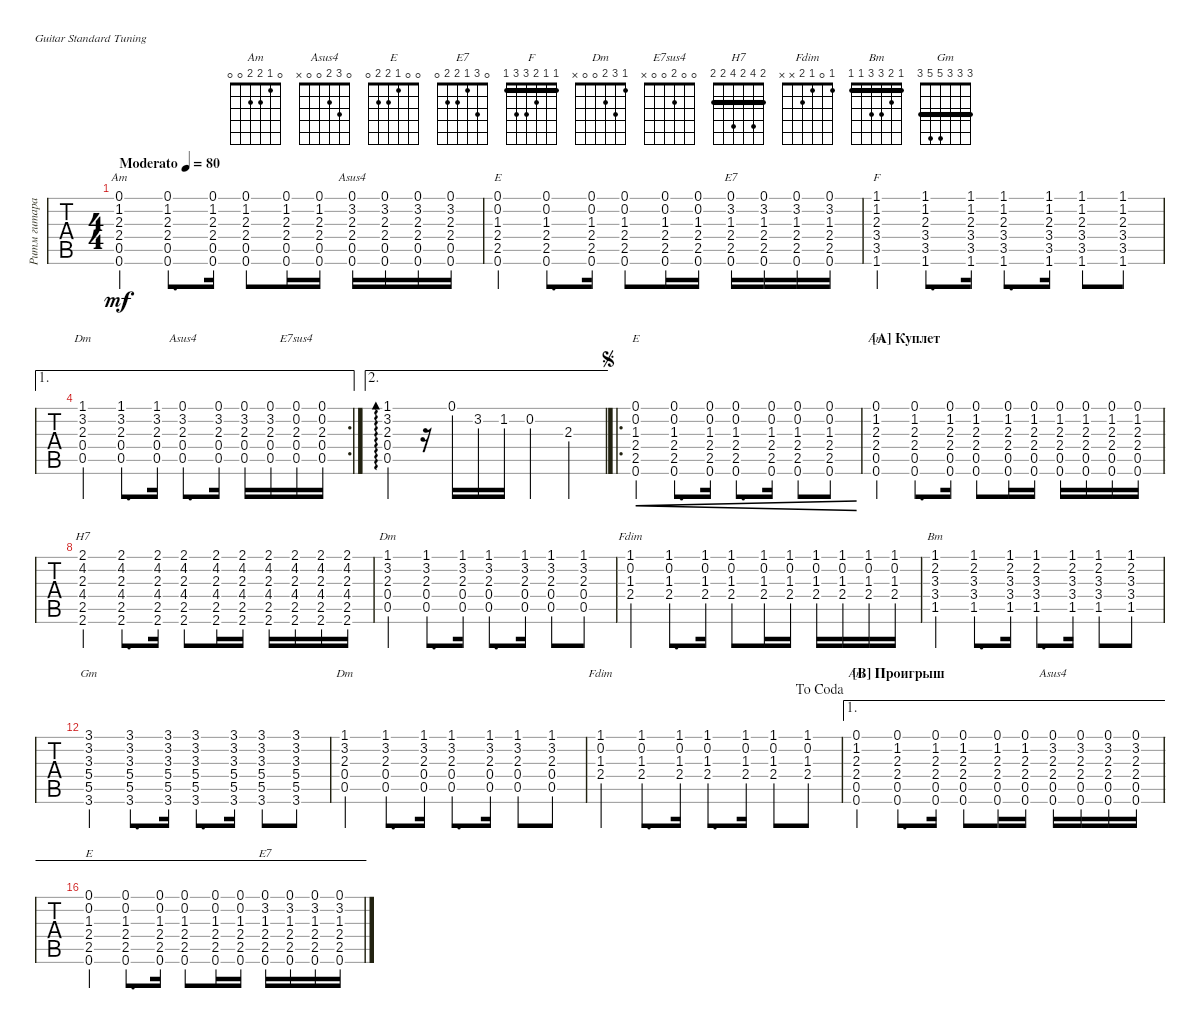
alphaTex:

\defaultSystemsLayout 4
\bracketExtendMode groupsimilarinstruments
\multiTrackTrackNamePolicy hidden
\firstSystemTrackNameMode fullname
\otherSystemsTrackNameMode fullname
\otherSystemsTrackNameOrientation horizontal
\defaultBarNumberDisplay FirstOfSystem
\track ("Ритм гитара" "S-Gt") {instrument acousticguitarsteel}
\staff {tabs}
\tuning (E4 B3 G3 D3 A2 E2)
\chord ("Am" 0 1 2 2 0 0)
\chord ("Asus4" 0 3 2 2 0 0)
\chord ("E" 0 0 1 2 2 0)
\chord ("E7" 0 3 1 2 2 0)
\chord ("F" 1 1 2 3 3 1) {barre (1 1)}
\chord ("Dm" 1 3 2 0 0 x)
\chord ("Asus4" 0 3 2 0 0 x)
\chord ("E7sus4" 0 0 2 0 0 x)
\chord ("H7" 2 4 2 4 2 2) {barre (2 2 2)}
\chord ("Fdim" 1 0 1 2 x x)
\chord ("Bm" 1 2 3 3 1 1) {barre (1 1)}
\chord ("Gm" 3 3 3 5 5 3) {barre (3 3 3)}
\ts (4 4)
\tempo (80 "Moderato")
\clef g2
\ks aminor
(0.6 0.5 2.4 2.3 1.2 0.1).4{ch "Am" dy mf instrument acousticguitarsteel} (0.6 0.5 2.4 2.3 1.2 0.1).8{d} (0.6 0.5 2.4 2.3 1.2 0.1).16 (0.6 0.5 2.4 2.3 1.2 0.1).8 (0.6 0.5 2.4 2.3 1.2 0.1).16 (0.6 0.5 2.4 2.3 1.2 0.1).16 (0.6 0.5 2.4 2.3 3.2 0.1).16{ch "Asus4"} (0.6 0.5 2.4 2.3 3.2 0.1).16 (0.6 0.5 2.4 2.3 3.2 0.1).16 (0.6 0.5 2.4 2.3 3.2 0.1).16 |
(0.6 2.5 2.4 1.3 0.2 0.1).4{ch "E"} (0.6 2.5 2.4 1.3 0.2 0.1).8{d} (0.6 2.5 2.4 1.3 0.2 0.1).16 (0.6 2.5 2.4 1.3 0.2 0.1).8 (0.6 2.5 2.4 1.3 0.2 0.1).16 (0.6 2.5 2.4 1.3 0.2 0.1).16 (0.6 2.5 2.4 1.3 3.2 0.1).16{ch "E7"} (0.6 2.5 2.4 1.3 3.2 0.1).16 (0.6 2.5 2.4 1.3 3.2 0.1).16 (0.6 2.5 2.4 1.3 3.2 0.1).16 |
(1.6 3.5 3.4 2.3 1.2 1.1).4{ch "F"} (1.6 3.5 3.4 2.3 1.2 1.1).8{d} (1.6 3.5 3.4 2.3 1.2 1.1).16 (1.6 3.5 3.4 2.3 1.2 1.1).8{d} (1.6 3.5 3.4 2.3 1.2 1.1).16 (1.6 3.5 3.4 2.3 1.2 1.1).8 (1.6 3.5 3.4 2.3 1.2 1.1).8 |
\ae 1
\rc 2
(0.5 0.4 2.3 3.2 1.1).4{ch "Dm"} (0.5 0.4 2.3 3.2 1.1).8{d} (0.5 0.4 2.3 3.2 1.1).16 (0.5 0.4 2.3 3.2 0.1).8{d ch "Asus4"} (0.5 0.4 2.3 3.2 0.1).16 (0.5 0.4 2.3 3.2 0.1).16 (0.5 0.4 2.3 3.2 0.1).16 (0.5 0.4 2.3 0.2 0.1).16{ch "E7sus4"} (0.5 0.4 2.3 0.2 0.1).16 |
\ae 2
(0.5 0.4 2.3 3.2 1.1).4{ad 0} r.16 0.1.16 3.2.16 1.2.16 0.2.4 2.3.4 |
\ro
\jump segno
(0.6 2.5 2.4 1.3 0.2 0.1).4{ch "E" cre} (0.6 2.5 2.4 1.3 0.2 0.1).8{d cre} (0.6 2.5 2.4 1.3 0.2 0.1).16{cre} (0.6 2.5 2.4 1.3 0.2 0.1).8{d cre} (0.6 2.5 2.4 1.3 0.2 0.1).16{cre} (0.6 2.5 2.4 1.3 0.2 0.1).8{cre} (0.6 2.5 2.4 1.3 0.2 0.1).8{cre} |
\section ("A" "Куплет")
(0.6 0.5 2.4 2.3 1.2 0.1).4{ch "Am"} (0.6 0.5 2.4 2.3 1.2 0.1).8{d} (0.6 0.5 2.4 2.3 1.2 0.1).16 (0.6 0.5 2.4 2.3 1.2 0.1).8 (0.6 0.5 2.4 2.3 1.2 0.1).16 (0.6 0.5 2.4 2.3 1.2 0.1).16 (0.6 0.5 2.4 2.3 1.2 0.1).16 (0.6 0.5 2.4 2.3 1.2 0.1).16 (0.6 0.5 2.4 2.3 1.2 0.1).16 (0.6 0.5 2.4 2.3 1.2 0.1).16 |
(2.6 2.5 4.4 2.3 4.2 2.1).4{ch "H7"} (2.6 2.5 4.4 2.3 4.2 2.1).8{d} (2.6 2.5 4.4 2.3 4.2 2.1).16 (2.6 2.5 4.4 2.3 4.2 2.1).8 (2.6 2.5 4.4 2.3 4.2 2.1).16 (2.6 2.5 4.4 2.3 4.2 2.1).16 (2.6 2.5 4.4 2.3 4.2 2.1).16 (2.6 2.5 4.4 2.3 4.2 2.1).16 (2.6 2.5 4.4 2.3 4.2 2.1).16 (2.6 2.5 4.4 2.3 4.2 2.1).16 |
(0.5 0.4 2.3 3.2 1.1).4{ch "Dm"} (0.5 0.4 2.3 3.2 1.1).8{d} (0.5 0.4 2.3 3.2 1.1).16 (0.5 0.4 2.3 3.2 1.1).8{d} (0.5 0.4 2.3 3.2 1.1).16 (0.5 0.4 2.3 3.2 1.1).8 (0.5 0.4 2.3 3.2 1.1).8 |
(2.4 1.3 0.2 1.1).4{ch "Fdim"} (2.4 1.3 0.2 1.1).8{d} (2.4 1.3 0.2 1.1).16 (2.4 1.3 0.2 1.1).8 (2.4 1.3 0.2 1.1).16 (2.4 1.3 0.2 1.1).16 (2.4 1.3 0.2 1.1).16 (2.4 1.3 0.2 1.1).16 (2.4 1.3 0.2 1.1).16 (2.4 1.3 0.2 1.1).16 |
(1.5 3.4 3.3 2.2 1.1).4{ch "Bm"} (1.5 3.4 3.3 2.2 1.1).8{d} (1.5 3.4 3.3 2.2 1.1).16 (1.5 3.4 3.3 2.2 1.1).8{d} (1.5 3.4 3.3 2.2 1.1).16 (1.5 3.4 3.3 2.2 1.1).8 (1.5 3.4 3.3 2.2 1.1).8 |
(3.6 5.5 5.4 3.3 3.2 3.1).4{ch "Gm"} (3.6 5.5 5.4 3.3 3.2 3.1).8{d} (3.6 5.5 5.4 3.3 3.2 3.1).16 (3.6 5.5 5.4 3.3 3.2 3.1).8{d} (3.6 5.5 5.4 3.3 3.2 3.1).16 (3.6 5.5 5.4 3.3 3.2 3.1).8 (3.6 5.5 5.4 3.3 3.2 3.1).8 |
(0.5 0.4 2.3 3.2 1.1).4{ch "Dm"} (0.5 0.4 2.3 3.2 1.1).8{d} (0.5 0.4 2.3 3.2 1.1).16 (0.5 0.4 2.3 3.2 1.1).8{d} (0.5 0.4 2.3 3.2 1.1).16 (0.5 0.4 2.3 3.2 1.1).8 (0.5 0.4 2.3 3.2 1.1).8 |
\jump dacoda
(2.4 1.3 0.2 1.1).4{ch "Fdim"} (2.4 1.3 0.2 1.1).8{d} (2.4 1.3 0.2 1.1).16 (2.4 1.3 0.2 1.1).8{d} (2.4 1.3 0.2 1.1).16 (2.4 1.3 0.2 1.1).8 (2.4 1.3 0.2 1.1).8 |
\ae 1
\section ("B" "Проигрыш")
(0.6 0.5 2.4 2.3 1.2 0.1).4{ch "Am"} (0.6 0.5 2.4 2.3 1.2 0.1).8{d} (0.6 0.5 2.4 2.3 1.2 0.1).16 (0.6 0.5 2.4 2.3 1.2 0.1).8 (0.6 0.5 2.4 2.3 1.2 0.1).16 (0.6 0.5 2.4 2.3 1.2 0.1).16 (0.6 0.5 2.4 2.3 3.2 0.1).16{ch "Asus4"} (0.6 0.5 2.4 2.3 3.2 0.1).16 (0.6 0.5 2.4 2.3 3.2 0.1).16 (0.6 0.5 2.4 2.3 3.2 0.1).16 |
\ae 1
(0.6 2.5 2.4 1.3 0.2 0.1).4{ch "E"} (0.6 2.5 2.4 1.3 0.2 0.1).8{d} (0.6 2.5 2.4 1.3 0.2 0.1).16 (0.6 2.5 2.4 1.3 0.2 0.1).8 (0.6 2.5 2.4 1.3 0.2 0.1).16 (0.6 2.5 2.4 1.3 0.2 0.1).16 (0.6 2.5 2.4 1.3 3.2 0.1).16{ch "E7"} (0.6 2.5 2.4 1.3 3.2 0.1).16 (0.6 2.5 2.4 1.3 3.2 0.1).16 (0.6 2.5 2.4 1.3 3.2 0.1).16
